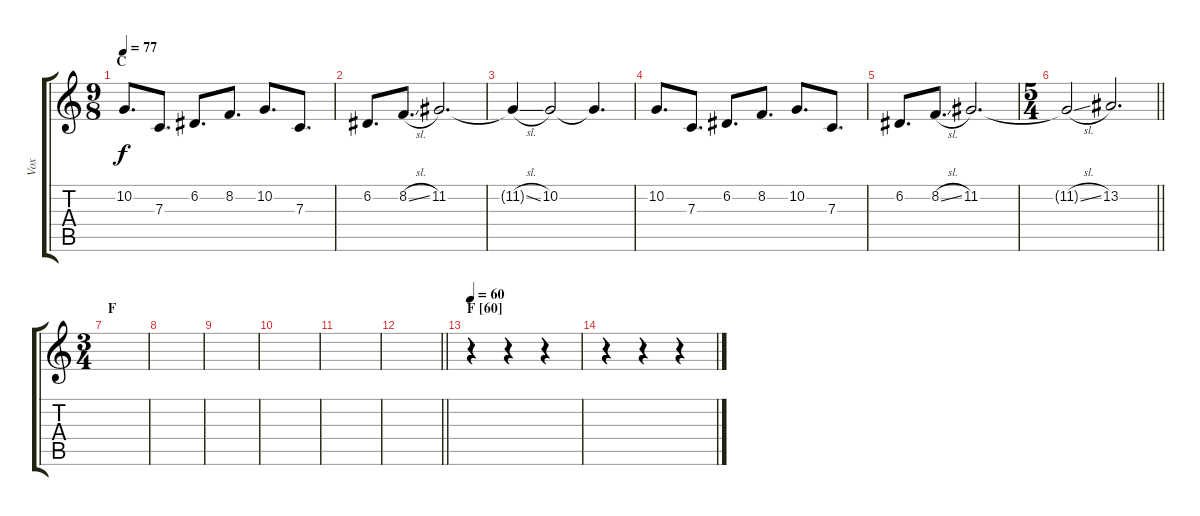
\track ("Vox" "Vox") {instrument lead2sawtooth}
\staff {score tabs}
\tuning (D4 A3 F3 C3 G2 C2) {hide}
\ts (9 8)
\section ("" "C")
\tempo 77
\clef g2
\ks c
10.2.8{d dy f} 7.3.8{d} 6.2.8{d} 8.2.8{d} 10.2.8{d} 7.3.8{d} |
6.2.8{d} 8.2{sl}.8{d} 11.2.2{d} |
11.2{sl t}.4 10.2.2 10.2{t}.4{d} |
10.2.8{d} 7.3.8{d} 6.2.8{d} 8.2.8{d} 10.2.8{d} 7.3.8{d} |
6.2.8{d} 8.2{sl}.8{d} 11.2.2{d} |
\ts (5 4)
\barLineRight lightlight
11.2{sl t}.2 13.2.2{d} |
\ts (3 4)
\section ("" "F")
|
|
|
|
|
\barLineRight lightlight
|
\section ("" "F [60]")
\tempo 60
r.4 r.4 r.4 |
r.4 r.4 r.4
